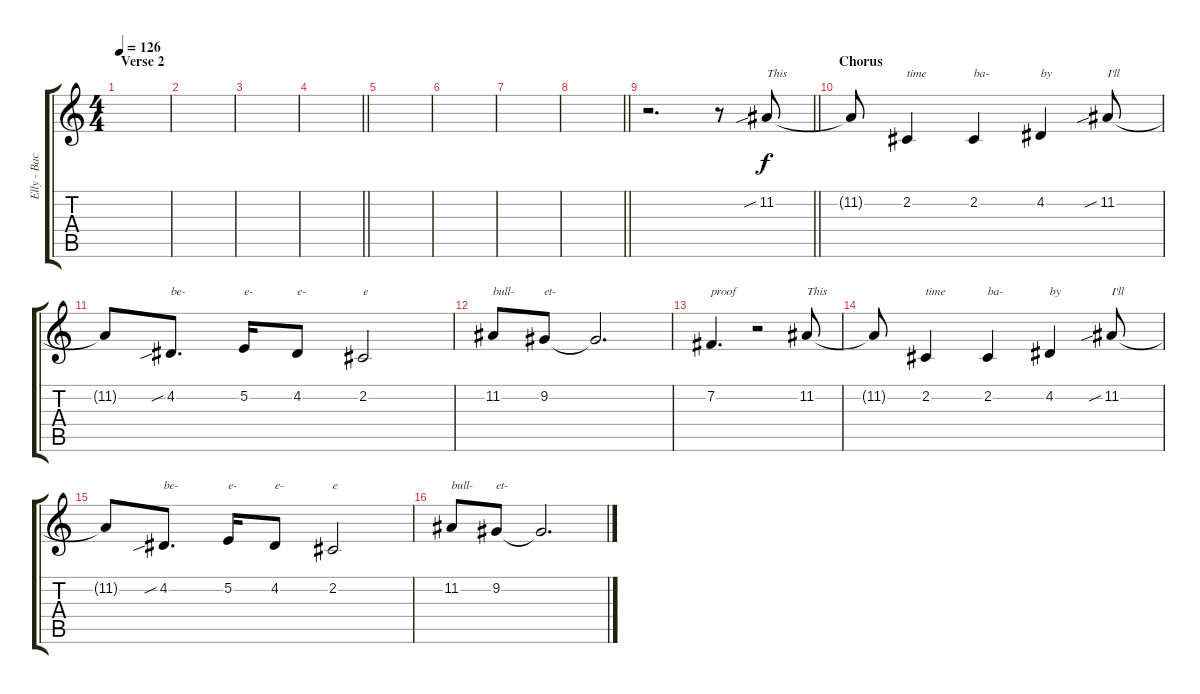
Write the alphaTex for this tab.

\track ("Elly - Backing Vocals" "Elly - Bac") {instrument sopranosax}
\staff {score tabs}
\tuning (E4 B3 G3 D3 A2 E2) {hide}
\ts (4 4)
\section ("" "Verse 2")
\tempo 126
\clef g2
\ks c
|
|
|
\barLineRight lightlight
|
|
|
|
\barLineRight lightlight
|
\barLineRight lightlight
r.2{d} r.8 11.2{sib}.8{txt "This"} |
\section ("" "Chorus")
11.2{t}.8 2.2.4{txt "time"} 2.2.4{txt "ba-"} 4.2.4{txt "by"} 11.2{sib}.8{txt "I'll"} |
11.2{t}.8 4.2{sib}.8{d txt "be-"} 5.2.16{txt "e-"} 4.2.8{txt "e-"} 2.2.2{txt "e"} |
11.2.8{txt "bull-"} 9.2.8{txt "et-"} 9.2{t}.2{d} |
7.2.4{d txt "proof"} r.2 11.2.8{txt "This"} |
11.2{t}.8 2.2.4{txt "time"} 2.2.4{txt "ba-"} 4.2.4{txt "by"} 11.2{sib}.8{txt "I'll"} |
11.2{t}.8 4.2{sib}.8{d txt "be-"} 5.2.16{txt "e-"} 4.2.8{txt "e-"} 2.2.2{txt "e"} |
11.2.8{txt "bull-"} 9.2.8{txt "et-"} 9.2{t}.2{d}
